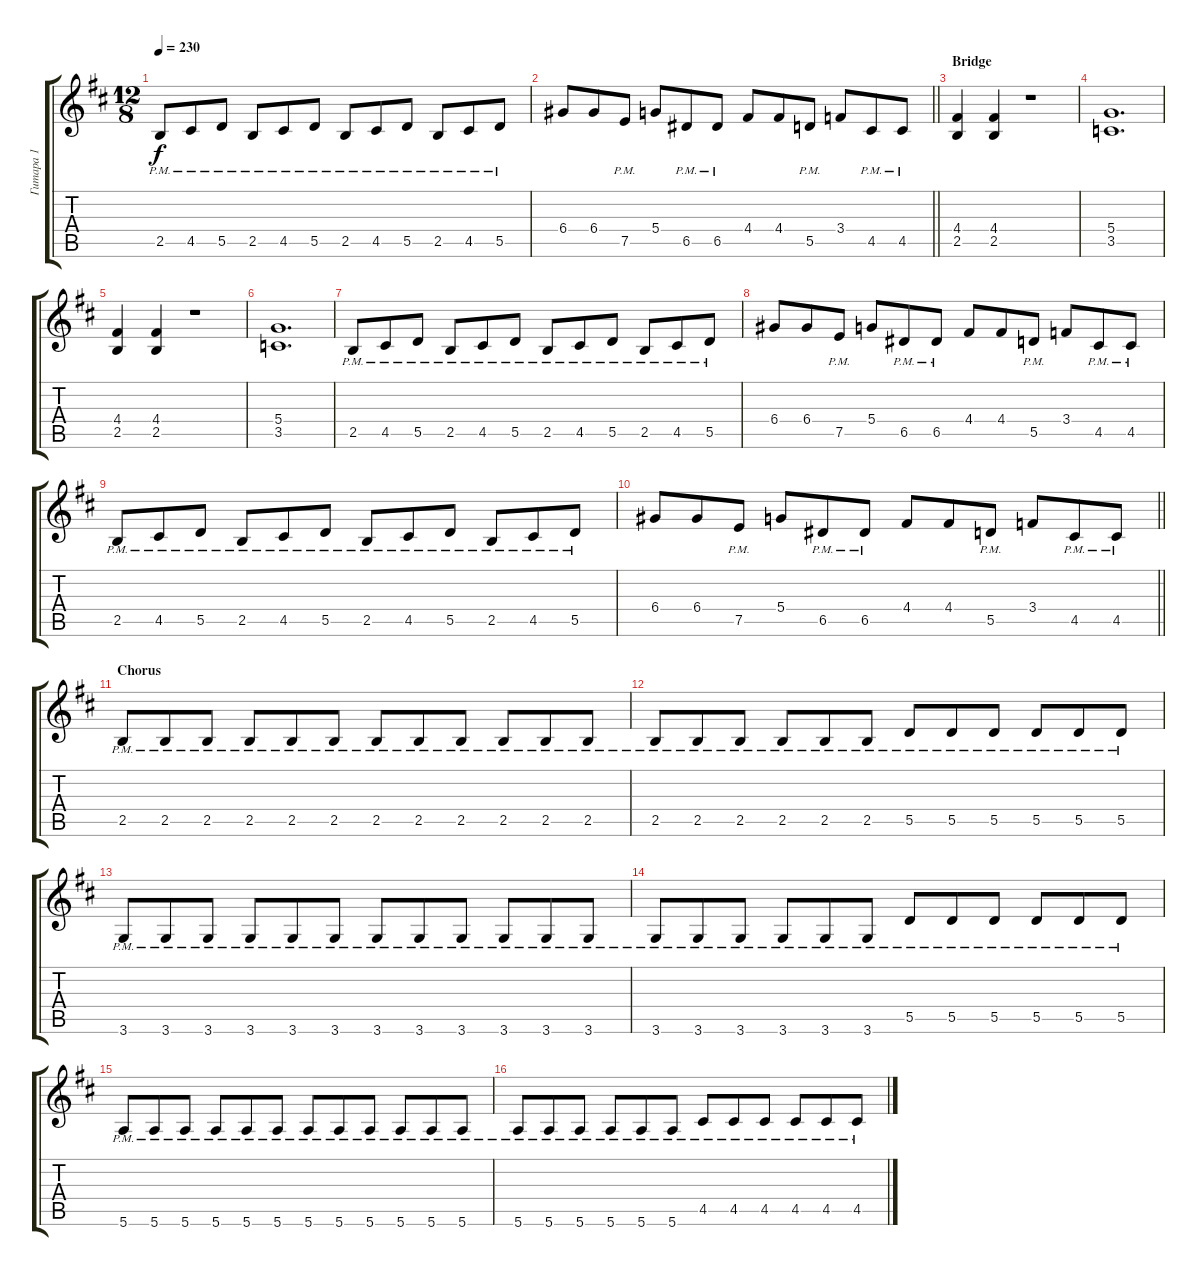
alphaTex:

\track ("Гитара 1" "Гитара 1") {instrument distortionguitar}
\staff {score tabs}
\tuning (E4 B3 G3 D3 A2 E2) {hide}
\ts (12 8)
\tempo 230
\clef g2
\ks bminor
2.5{pm}.8{dy f} 4.5{pm}.8 5.5{pm}.8 2.5{pm}.8 4.5{pm}.8 5.5{pm}.8 2.5{pm}.8 4.5{pm}.8 5.5{pm}.8 2.5{pm}.8 4.5{pm}.8 5.5{pm}.8 |
\barLineRight lightlight
6.4.8 6.4.8 7.5{pm}.8 5.4.8 6.5{pm}.8 6.5{pm}.8 4.4.8 4.4.8 5.5{pm}.8 3.4.8 4.5{pm}.8 4.5{pm}.8 |
\section ("" "Bridge")
(4.4 2.5).4 (4.4 2.5).4 r.1 |
(5.4 3.5).1{d} |
(4.4 2.5).4 (4.4 2.5).4 r.1 |
(5.4 3.5).1{d} |
2.5{pm}.8 4.5{pm}.8 5.5{pm}.8 2.5{pm}.8 4.5{pm}.8 5.5{pm}.8 2.5{pm}.8 4.5{pm}.8 5.5{pm}.8 2.5{pm}.8 4.5{pm}.8 5.5{pm}.8 |
6.4.8 6.4.8 7.5{pm}.8 5.4.8 6.5{pm}.8 6.5{pm}.8 4.4.8 4.4.8 5.5{pm}.8 3.4.8 4.5{pm}.8 4.5{pm}.8 |
2.5{pm}.8 4.5{pm}.8 5.5{pm}.8 2.5{pm}.8 4.5{pm}.8 5.5{pm}.8 2.5{pm}.8 4.5{pm}.8 5.5{pm}.8 2.5{pm}.8 4.5{pm}.8 5.5{pm}.8 |
\barLineRight lightlight
6.4.8 6.4.8 7.5{pm}.8 5.4.8 6.5{pm}.8 6.5{pm}.8 4.4.8 4.4.8 5.5{pm}.8 3.4.8 4.5{pm}.8 4.5{pm}.8 |
\section ("" "Chorus")
2.5{pm}.8 2.5{pm}.8 2.5{pm}.8 2.5{pm}.8 2.5{pm}.8 2.5{pm}.8 2.5{pm}.8 2.5{pm}.8 2.5{pm}.8 2.5{pm}.8 2.5{pm}.8 2.5{pm}.8 |
2.5{pm}.8 2.5{pm}.8 2.5{pm}.8 2.5{pm}.8 2.5{pm}.8 2.5{pm}.8 5.5{pm}.8 5.5{pm}.8 5.5{pm}.8 5.5{pm}.8 5.5{pm}.8 5.5{pm}.8 |
3.6{pm}.8 3.6{pm}.8 3.6{pm}.8 3.6{pm}.8 3.6{pm}.8 3.6{pm}.8 3.6{pm}.8 3.6{pm}.8 3.6{pm}.8 3.6{pm}.8 3.6{pm}.8 3.6{pm}.8 |
3.6{pm}.8 3.6{pm}.8 3.6{pm}.8 3.6{pm}.8 3.6{pm}.8 3.6{pm}.8 5.5{pm}.8 5.5{pm}.8 5.5{pm}.8 5.5{pm}.8 5.5{pm}.8 5.5{pm}.8 |
5.6{pm}.8 5.6{pm}.8 5.6{pm}.8 5.6{pm}.8 5.6{pm}.8 5.6{pm}.8 5.6{pm}.8 5.6{pm}.8 5.6{pm}.8 5.6{pm}.8 5.6{pm}.8 5.6{pm}.8 |
5.6{pm}.8 5.6{pm}.8 5.6{pm}.8 5.6{pm}.8 5.6{pm}.8 5.6{pm}.8 4.5{pm}.8 4.5{pm}.8 4.5{pm}.8 4.5{pm}.8 4.5{pm}.8 4.5{pm}.8
